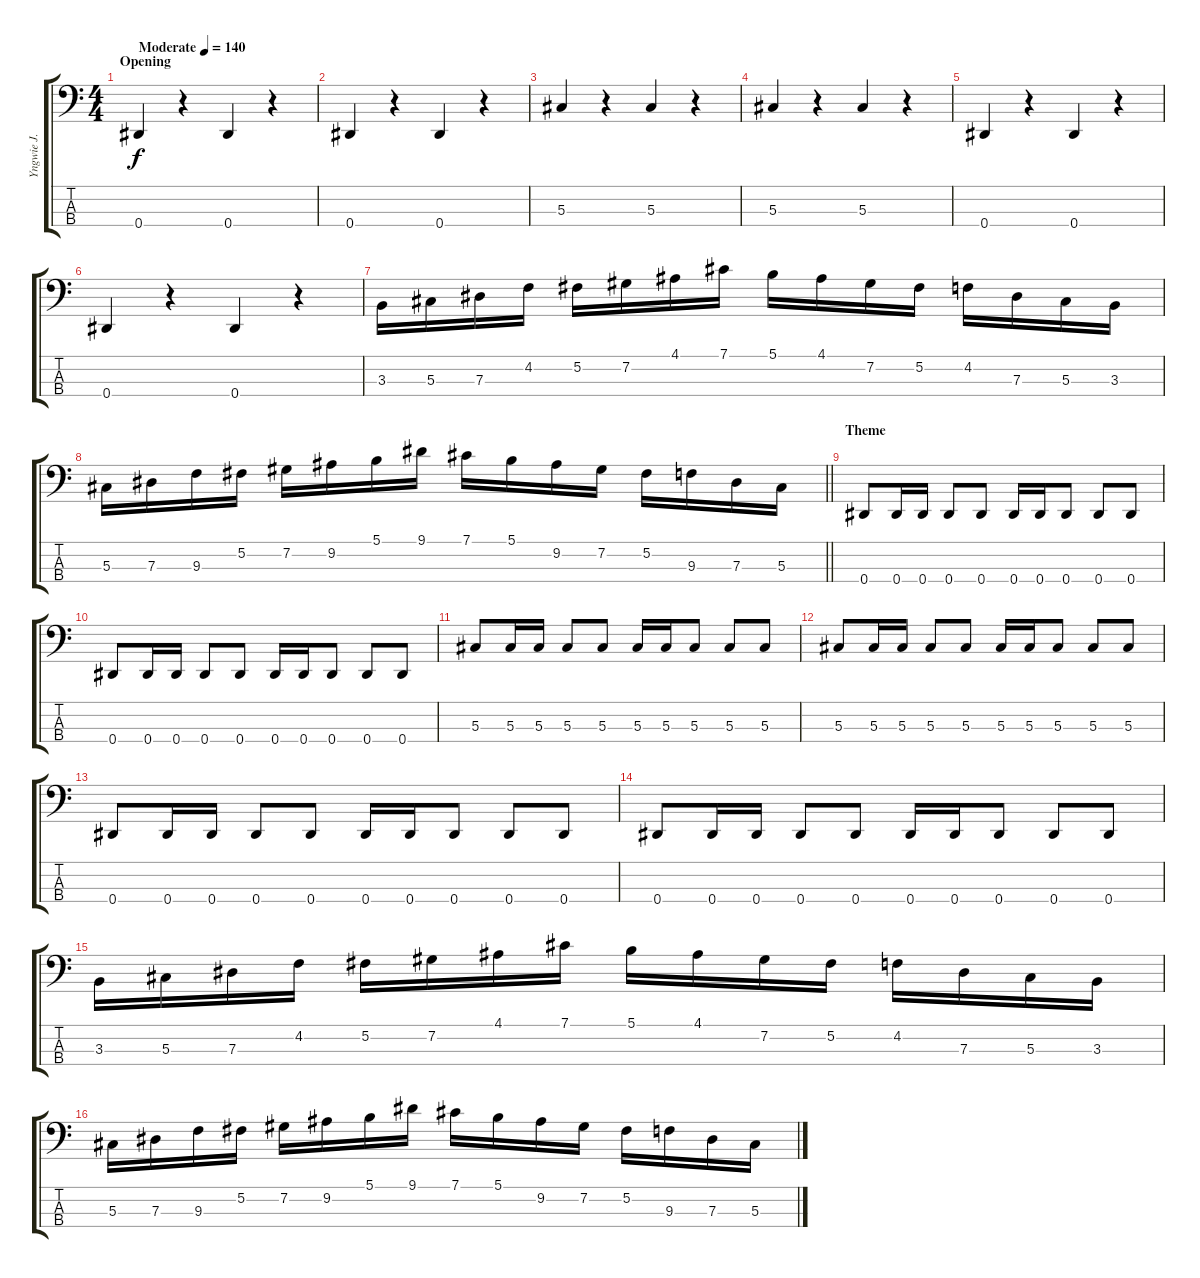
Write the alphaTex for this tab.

\track ("Yngwie J. Malmsteen" "Yngwie J. ") {instrument electricbassfinger}
\staff {score tabs}
\tuning (Gb2 Db2 Ab1 Eb1) {hide}
\ts (4 4)
\section ("" "Opening")
\tempo (140 "Moderate")
\clef f4
\ks c
0.4.4{dy f instrument electricbassfinger} r.4 0.4.4 r.4 |
0.4.4 r.4 0.4.4 r.4 |
5.3.4 r.4 5.3.4 r.4 |
5.3.4 r.4 5.3.4 r.4 |
0.4.4 r.4 0.4.4 r.4 |
0.4.4 r.4 0.4.4 r.4 |
3.3.16 5.3.16 7.3.16 4.2.16 5.2.16 7.2.16 4.1.16 7.1.16 5.1.16 4.1.16 7.2.16 5.2.16 4.2.16 7.3.16 5.3.16 3.3.16 |
\barLineRight lightlight
5.3.16 7.3.16 9.3.16 5.2.16 7.2.16 9.2.16 5.1.16 9.1.16 7.1.16 5.1.16 9.2.16 7.2.16 5.2.16 9.3.16 7.3.16 5.3.16 |
\section ("" "Theme")
0.4.8 0.4.16 0.4.16 0.4.8 0.4.8 0.4.16 0.4.16 0.4.8 0.4.8 0.4.8 |
0.4.8 0.4.16 0.4.16 0.4.8 0.4.8 0.4.16 0.4.16 0.4.8 0.4.8 0.4.8 |
5.3.8 5.3.16 5.3.16 5.3.8 5.3.8 5.3.16 5.3.16 5.3.8 5.3.8 5.3.8 |
5.3.8 5.3.16 5.3.16 5.3.8 5.3.8 5.3.16 5.3.16 5.3.8 5.3.8 5.3.8 |
0.4.8 0.4.16 0.4.16 0.4.8 0.4.8 0.4.16 0.4.16 0.4.8 0.4.8 0.4.8 |
0.4.8 0.4.16 0.4.16 0.4.8 0.4.8 0.4.16 0.4.16 0.4.8 0.4.8 0.4.8 |
3.3.16 5.3.16 7.3.16 4.2.16 5.2.16 7.2.16 4.1.16 7.1.16 5.1.16 4.1.16 7.2.16 5.2.16 4.2.16 7.3.16 5.3.16 3.3.16 |
5.3.16 7.3.16 9.3.16 5.2.16 7.2.16 9.2.16 5.1.16 9.1.16 7.1.16 5.1.16 9.2.16 7.2.16 5.2.16 9.3.16 7.3.16 5.3.16
